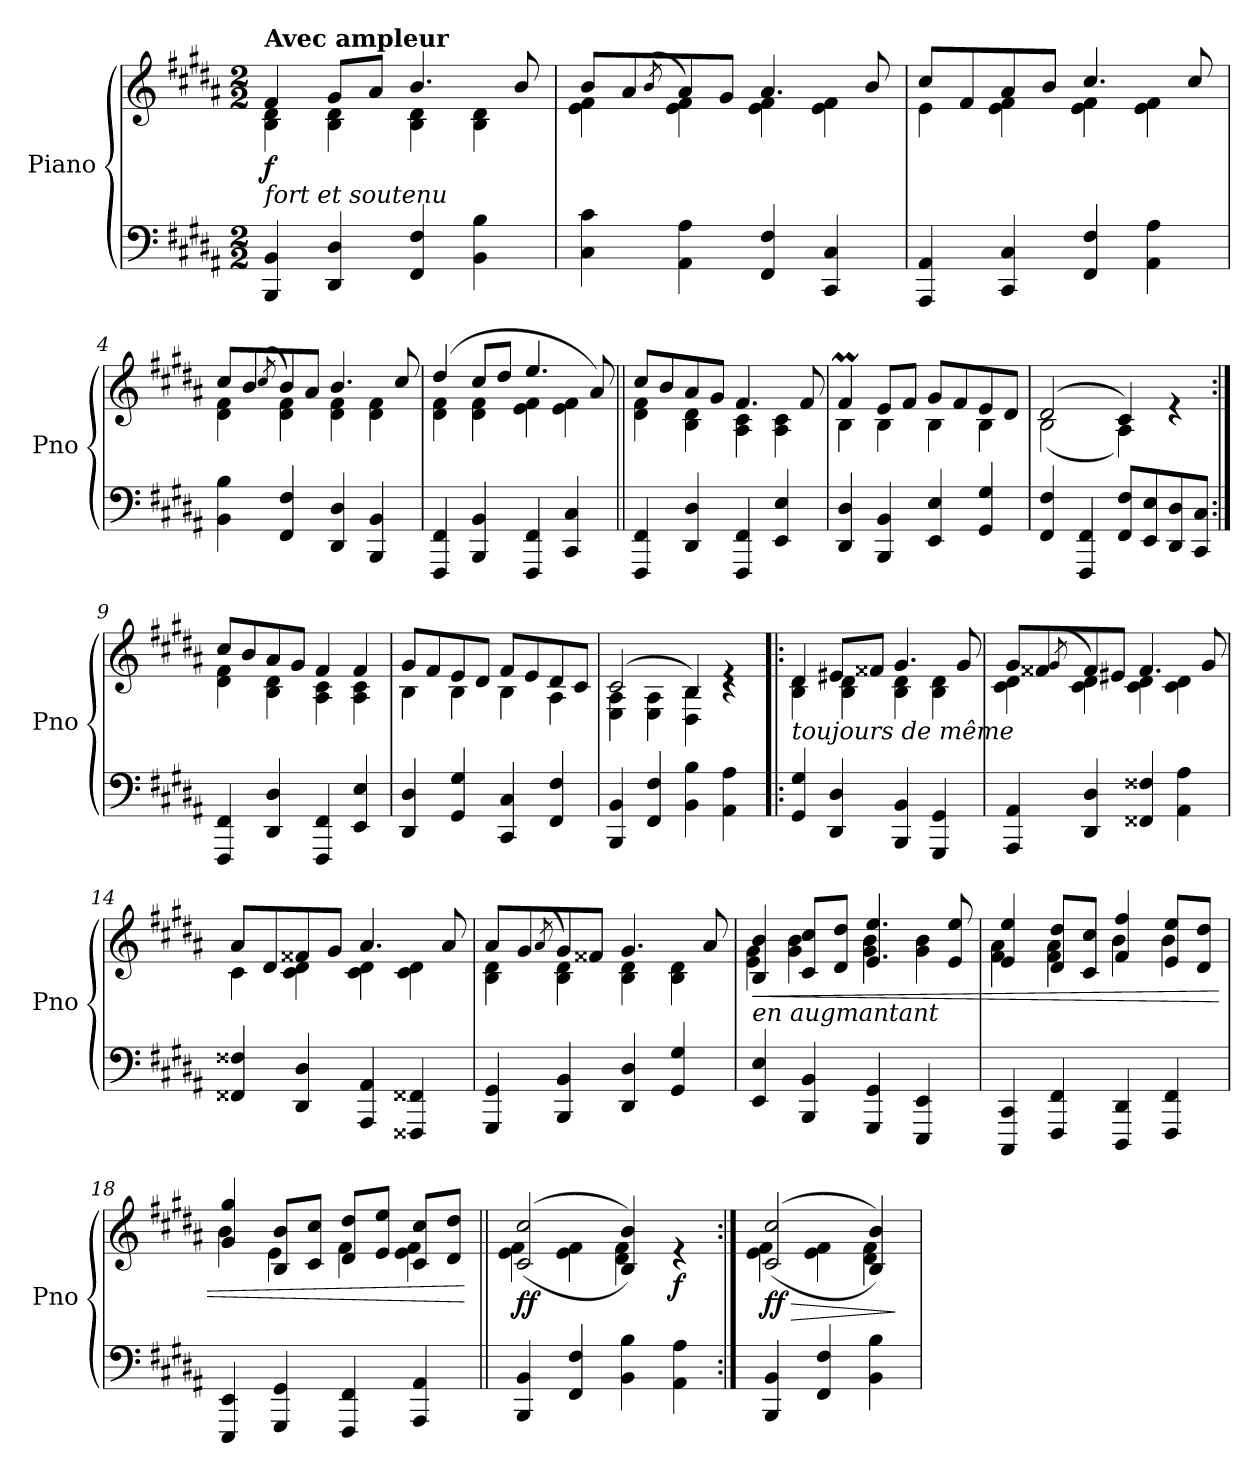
**kern	**kern	**dynam
*part1	*part1	*part1
*staff2	*staff1	*staff1/2
*I"Piano	*	*
*I'Pno	*	*
*clefF4	*clefG2	*
*k[f#c#g#d#a#]	*k[f#c#g#d#a#]	*
*M2/2	*M2/2	*
=1	=1	=1
*	*^	*
!	!LO:TX:a:B:t=Avec ampleur	!	!
!	!LO:TX:b:i:t=fort et soutenu	!	!
!	!	!	!LO:DY:b
4BBB/ 4BB/	4f#/	4B\ 4d#\	f
4DD#/ 4D#/	8g#/L	4B\ 4d#\	.
.	8a#/J	.	.
4FF#/ 4F#/	4.b/	4B\ 4d#\	.
4BB\ 4B\	.	4B\ 4d#\	.
.	8b/	.	.
=2	=2	=2	=2
4C#\ 4c#\	8b/L	4e\ 4f#\	.
.	8a#/	.	.
.	(8qb/	.	.
4AA#\ 4A#\	8a#/)	4e\ 4f#\	.
.	8g#/J	.	.
4FF#/ 4F#/	4.a#/	4e\ 4f#\	.
4CC#/ 4C#/	.	4e\ 4f#\	.
.	8b/	.	.
=3	=3	=3	=3
4AAA#/ 4AA#/	8cc#/L	4e\	.
.	8f#/	.	.
4CC#/ 4C#/	8a#/	4e\ 4f#\	.
.	8b/J	.	.
4FF#/ 4F#/	4.cc#/	4e\ 4f#\	.
4AA#\ 4A#\	.	4e\ 4f#\	.
.	8cc#/	.	.
!!LO:LB:g=z	!!
=4	=4	=4	=4
4BB\ 4B\	8cc#/L	4d#\ 4f#\	.
.	8b/	.	.
.	(8qcc#/	.	.
4FF#/ 4F#/	8b/)	4d#\ 4f#\	.
.	8a#/J	.	.
4DD#/ 4D#/	4.b/	4d#\ 4f#\	.
4BBB/ 4BB/	.	4d#\ 4f#\	.
.	8cc#/	.	.
=5	=5	=5	=5
4FFF#/ 4FF#/	(4dd#/	4d#\ 4f#\	.
4BBB/ 4BB/	8cc#/L	4d#\ 4f#\	.
.	8dd#/J	.	.
4FFF#/ 4FF#/	4.ee/	4e\ 4f#\	.
4CC#/ 4C#/	.	4e\ 4f#\	.
.	8a#/)	.	.
=6||	=6||	=6||	=6||
4FFF#/ 4FF#/	8cc#/L	4d#\ 4f#\	.
.	8b/	.	.
4DD#/ 4D#/	8a#/	4B\ 4d#\	.
.	8g#/J	.	.
4FFF#/ 4FF#/	4.f#/	4A#\ 4c#\	.
4EE/ 4E/	.	4A#\ 4c#\	.
.	8f#/	.	.
=7	=7	=7	=7
4DD#/ 4D#/	4f#M/	4B\	.
4BBB/ 4BB/	8e/L	4B\	.
.	8f#/J	.	.
4EE/ 4E/	8g#/L	4B\	.
.	8f#/	.	.
4GG#/ 4G#/	8e/	4B\	.
.	8d#/J	.	.
!!LO:LB:g=z	!!
=8	=8	=8	=8
4FF#/ 4F#/	(2d#/	(2B\	.
4FFF#/ 4FF#/	.	.	.
8FF#/ 8F#/L	4c#/)	4A#\)	.
8EE/ 8E/	.	.	.
8DD#/ 8D#/	4re	4re	.
8CC#/ 8C#/J	.	.	.
=9:|!	=9:|!	=9:|!	=9:|!
4FFF#/ 4FF#/	8cc#/L	4d#\ 4f#\	.
.	8b/	.	.
4DD#/ 4D#/	8a#/	4B\ 4d#\	.
.	8g#/J	.	.
4FFF#/ 4FF#/	4f#/	4A#\ 4c#\	.
4EE/ 4E/	4f#/	4A#\ 4c#\	.
=10	=10	=10	=10
4DD#/ 4D#/	8g#/L	4B\	.
.	8f#/	.	.
4GG#/ 4G#/	8e/	4B\	.
.	8d#/J	.	.
4CC#/ 4C#/	8f#/L	4B\	.
.	8e/	.	.
4FF#/ 4F#/	8d#/	4A#\	.
.	8c#/J	.	.
=11	=11	=11	=11
4BBB/ 4BB/	(2c#/	4E\ 4A#\	.
4FF#/ 4F#/	.	4E\ 4A#\	.
4BB\ 4B\	4B/)	4D#\ 4B\	.
4AA#\ 4A#\	4re	4rc	.
!!LO:LB:g=z	!!
=12!|:	=12!|:	=12!|:	=12!|:
!	!LO:TX:b:i:t=toujours de même	!	!
4GG#/ 4G#/	4d#/	4B\ 4d#\	.
4DD#/ 4D#/	8e#X/L	4B\ 4d#\	.
.	8f##X/J	.	.
4BBB/ 4BB/	4.g#/	4B\ 4d#\	.
4GGG#/ 4GG#/	.	4B\ 4d#\	.
.	8g#/	.	.
=13	=13	=13	=13
4AAA#/ 4AA#/	8g#/L	4c#\ 4d#\	.
.	8f##X/	.	.
.	(8qg#/	.	.
4DD#/ 4D#/	8f##/)	4c#\ 4d#\	.
.	8e#X/J	.	.
4FF##X/ 4F##X/	4.f##/	4c#\ 4d#\	.
4AA#\ 4A#\	.	4c#\ 4d#\	.
.	8g#/	.	.
=14	=14	=14	=14
4FF##X/ 4F##X/	8a#/L	4c#\	.
.	8d#/	.	.
4DD#/ 4D#/	8f##X/	4c#\ 4d#\	.
.	8g#/J	.	.
4AAA#/ 4AA#/	4.a#/	4c#\ 4d#\	.
4FFF##X/ 4FF##X/	.	4c#\ 4d#\	.
.	8a#/	.	.
!!LO:LB:g=z	!!
=15	=15	=15	=15
4GGG#/ 4GG#/	8a#/L	4B\ 4d#\	.
.	8g#/	.	.
.	(8qa#/	.	.
4BBB/ 4BB/	8g#/)	4B\ 4d#\	.
.	8f##X/J	.	.
4DD#/ 4D#/	4.g#/	4B\ 4d#\	.
4GG#/ 4G#/	.	4B\ 4d#\	.
.	8a#/	.	.
=16	=16	=16	=16
!	!LO:TX:b:i:t=en augmantant	!	!
!	!	!	!LO:HP:b
4EE/ 4E/	4B/ 4b/	4e\ 4g#\	<
4BBB/ 4BB/	8c#/ 8cc#/L	4g#\ 4b\	.
.	8d#/ 8dd#/J	.	.
4GGG#/ 4GG#/	4.e/ 4.ee/	4g#\ 4b\	.
4EEE/ 4EE/	.	4g#\ 4b\	.
.	8e/ 8ee/	.	.
=17	=17	=17	=17
4CCC#/ 4CC#/	4e/ 4ee/	4f#\ 4a#\	.
4FFF#/ 4FF#/	8d#/ 8dd#/L	4f#\ 4a#\	.
.	8c#/ 8cc#/J	.	.
4DDD#/ 4DD#/	4f#/ 4ff#/	4b\	.
4FFF#/ 4FF#/	8e/ 8ee/L	4b\	.
.	8d#/ 8dd#/J	.	.
=18	=18	=18	=18
4EEE/ 4EE/	4g#/ 4gg#/	4b\	.
4GGG#/ 4GG#/	8B/ 8b/L	4e\	.
.	8c#/ 8cc#/J	.	.
4FFF#/ 4FF#/	8d#/ 8dd#/L	4f#\	.
.	8e/ 8ee/J	.	.
4AAA#/ 4AA#/	8c#/ 8cc#/L	4e\ 4f#\	.
.	8d#/ 8dd#/J	.	.
*	*v	*v	*
.	.	[
!!LO:PB:g=z
=19||	=19||	=19||
*	*^	*
!	!	!	!LO:DY:b
4BBB/ 4BB/	((>2c#/ 2cc#/	4e\ 4f#\	ff
4FF#/ 4F#/	.	4e\ 4f#\	.
4BB\ 4B\	4B/ 4b/))	4d#\ 4f#\	.
!	!	!	!LO:DY:b
4AA#\ 4A#\	4re	4re	f
=20:|!	=20:|!	=20:|!	=20:|!
!	!	!	!LO:HP:b
!	!	!	!LO:DY:n=1:b
4BBB/ 4BB/	((>2c#/ 2cc#/	4e\ 4f#\	> ff
4FF#/ 4F#/	.	4e\ 4f#\	.
4BB\ 4B\	4B/ 4b/))	4d#\ 4f#\	.
*	*v	*v	*
.	.	]
=	=	=
*-	*-	*-
